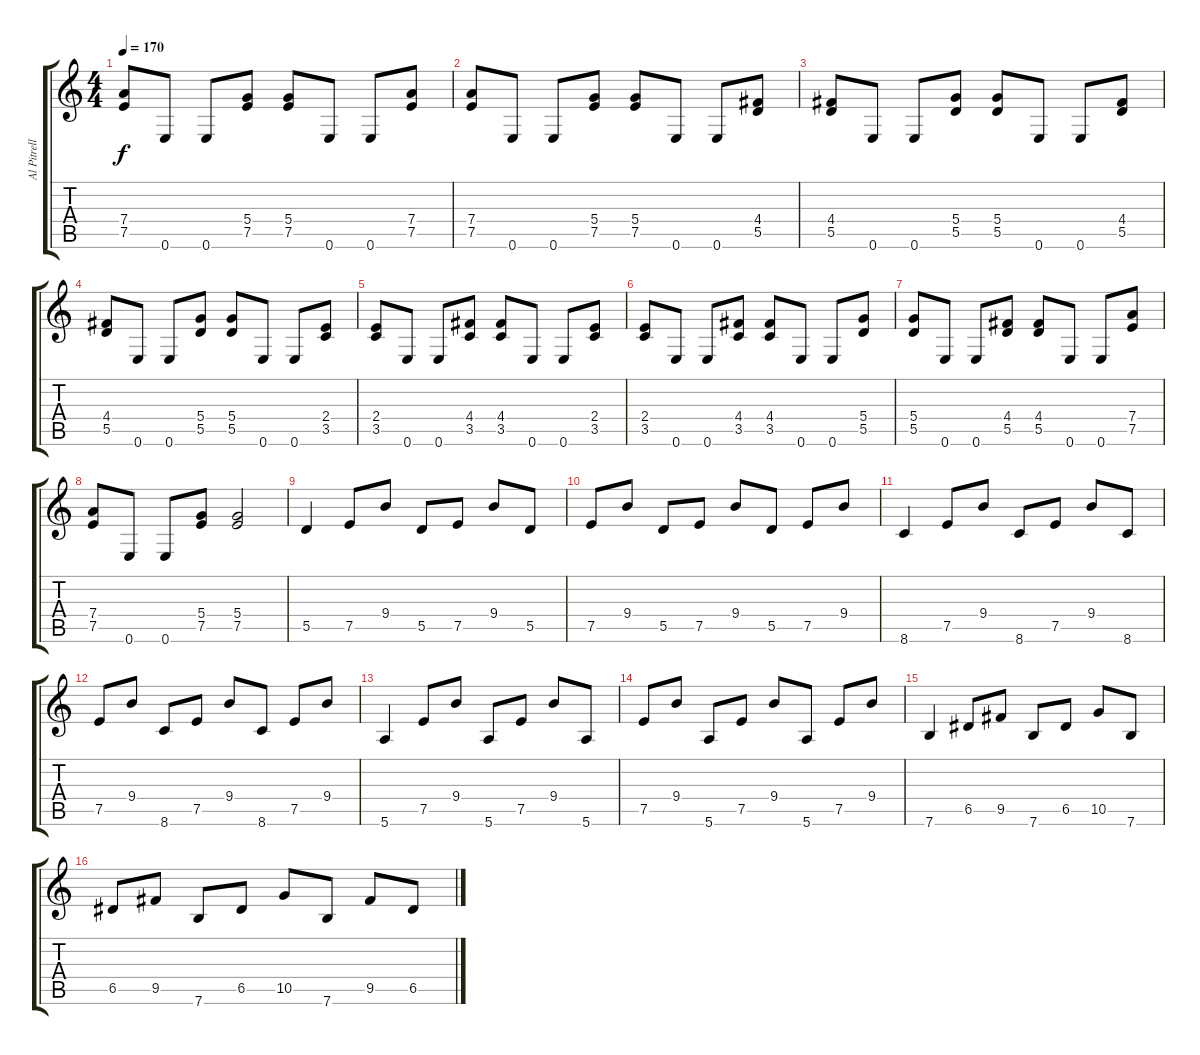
\track ("Al Pitrelli (Overdrive Gtr)" "Al Pitrell") {instrument overdrivenguitar}
\staff {score tabs}
\tuning (E4 B3 G3 D3 A2 E2) {hide}
\ts (4 4)
\tempo 170
\clef g2
\ks c
(7.4 7.5).8{dy f} 0.6.8 0.6.8 (5.4 7.5).8 (5.4 7.5).8 0.6.8 0.6.8 (7.4 7.5).8 |
(7.4 7.5).8 0.6.8 0.6.8 (5.4 7.5).8 (5.4 7.5).8 0.6.8 0.6.8 (4.4 5.5).8 |
(4.4 5.5).8 0.6.8 0.6.8 (5.4 5.5).8 (5.4 5.5).8 0.6.8 0.6.8 (4.4 5.5).8 |
(4.4 5.5).8 0.6.8 0.6.8 (5.4 5.5).8 (5.4 5.5).8 0.6.8 0.6.8 (2.4 3.5).8 |
(2.4 3.5).8 0.6.8 0.6.8 (4.4 3.5).8 (4.4 3.5).8 0.6.8 0.6.8 (2.4 3.5).8 |
(2.4 3.5).8 0.6.8 0.6.8 (4.4 3.5).8 (4.4 3.5).8 0.6.8 0.6.8 (5.4 5.5).8 |
(5.4 5.5).8 0.6.8 0.6.8 (4.4 5.5).8 (4.4 5.5).8 0.6.8 0.6.8 (7.4 7.5).8 |
(7.4 7.5).8 0.6.8 0.6.8 (5.4 7.5).8 (5.4 7.5).2 |
5.5.4 7.5.8 9.4.8 5.5.8 7.5.8 9.4.8 5.5.8 |
7.5.8 9.4.8 5.5.8 7.5.8 9.4.8 5.5.8 7.5.8 9.4.8 |
8.6.4 7.5.8 9.4.8 8.6.8 7.5.8 9.4.8 8.6.8 |
7.5.8 9.4.8 8.6.8 7.5.8 9.4.8 8.6.8 7.5.8 9.4.8 |
5.6.4 7.5.8 9.4.8 5.6.8 7.5.8 9.4.8 5.6.8 |
7.5.8 9.4.8 5.6.8 7.5.8 9.4.8 5.6.8 7.5.8 9.4.8 |
7.6.4 6.5.8 9.5.8 7.6.8 6.5.8 10.5.8 7.6.8 |
6.5.8 9.5.8 7.6.8 6.5.8 10.5.8 7.6.8 9.5.8 6.5.8
